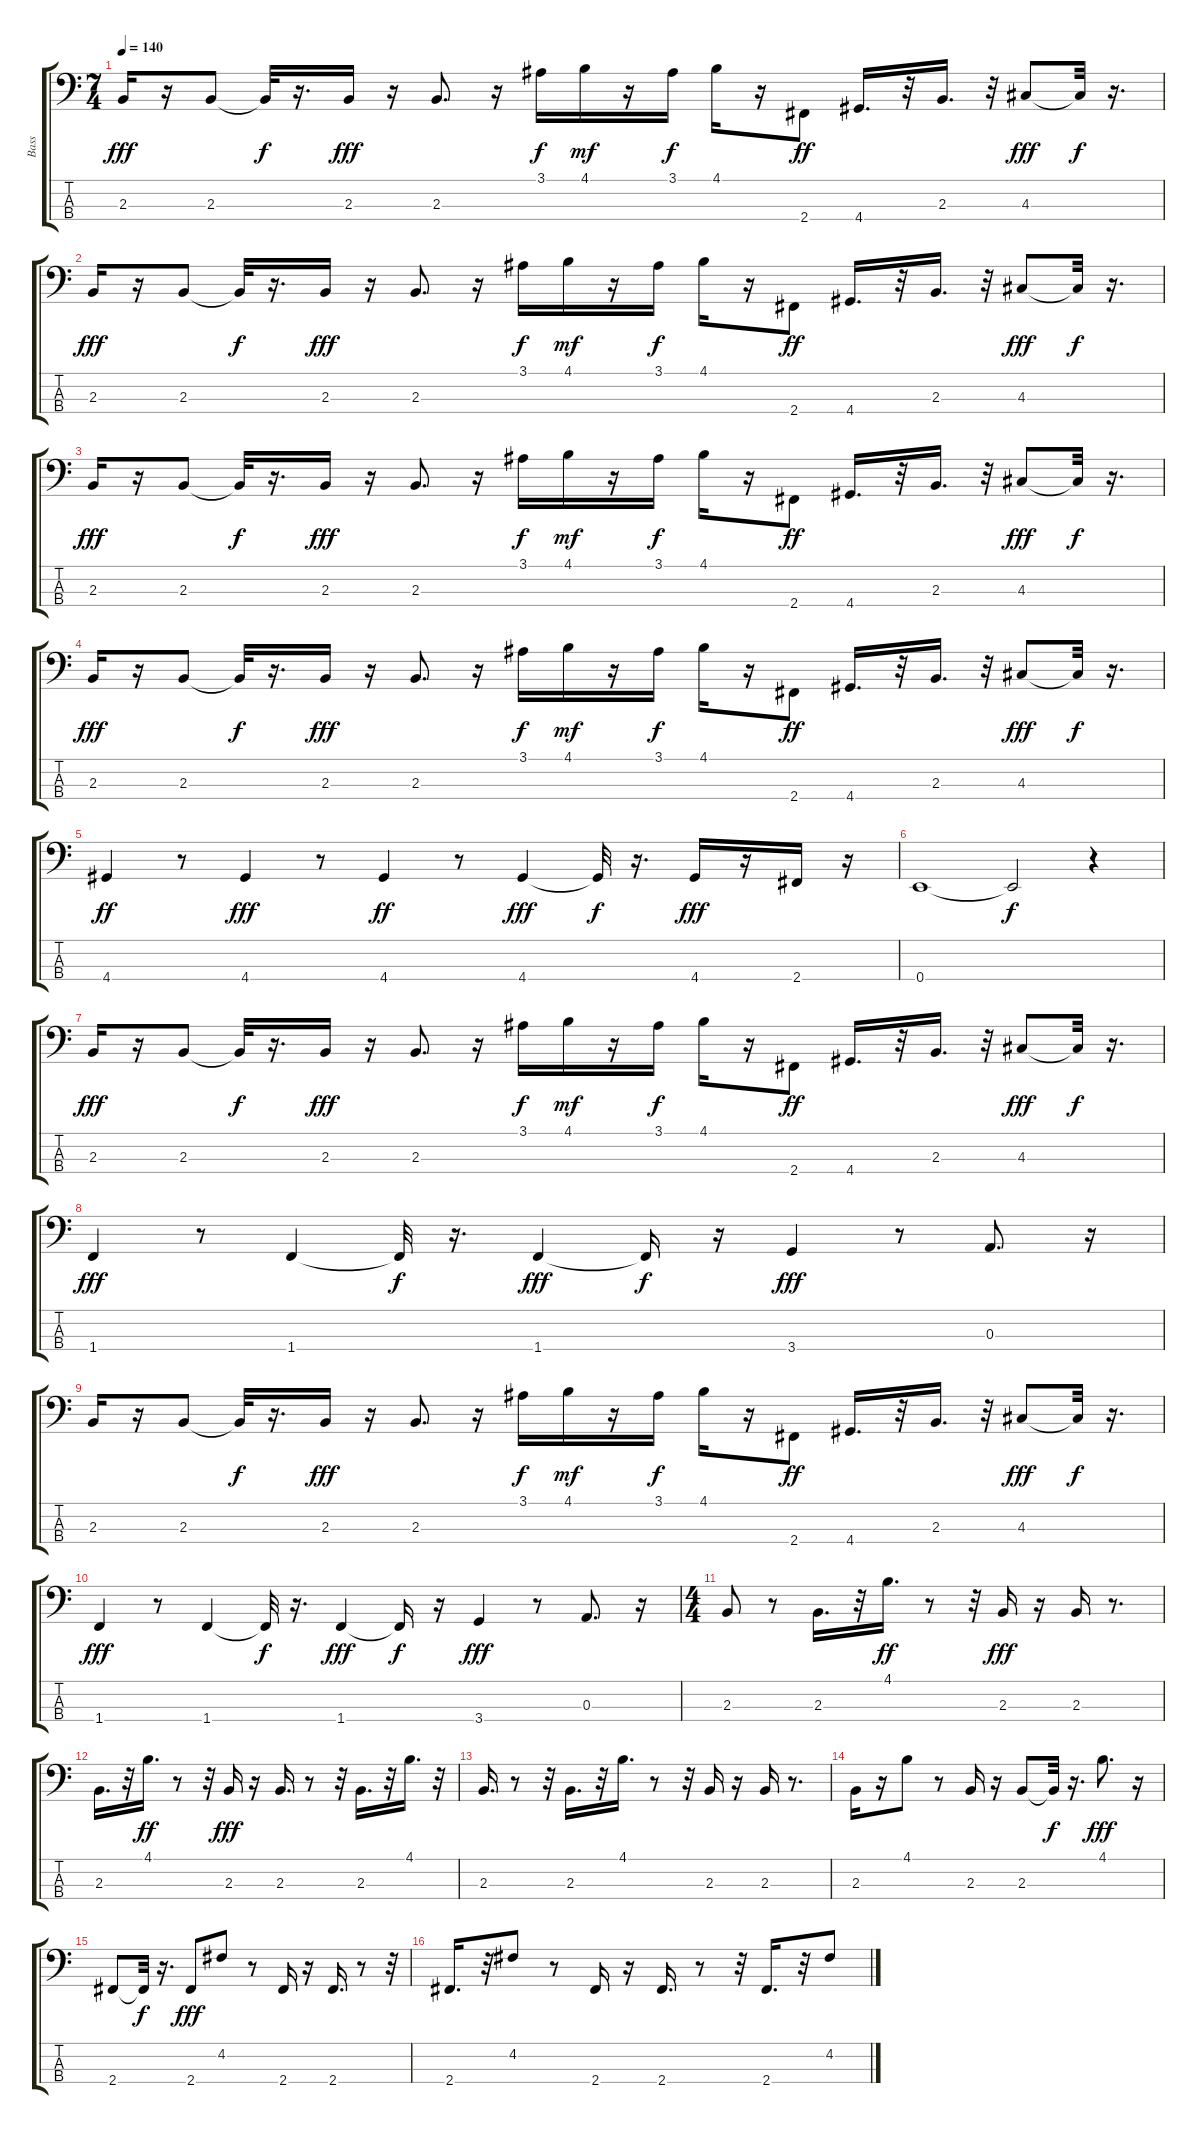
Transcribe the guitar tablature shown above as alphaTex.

\track ("Bass" "Bass") {instrument electricbassfinger}
\staff {score tabs}
\tuning (G2 D2 A1 E1) {hide}
\ts (7 4)
\tempo 140
\clef f4
\ks c
2.3.16{dy fff} r.16 2.3.8 2.3{t}.32{dy f} r.16{d} 2.3.16{dy fff} r.16 2.3.8{d} r.16 3.1.16{dy f} 4.1.16{dy mf} r.16 3.1.16{dy f} 4.1.16 r.16 2.4.8{dy ff} 4.4.16{d} r.32 2.3.16{d} r.32 4.3.8{dy fff} 4.3{t}.32{dy f} r.16{d} |
2.3.16{dy fff} r.16 2.3.8 2.3{t}.32{dy f} r.16{d} 2.3.16{dy fff} r.16 2.3.8{d} r.16 3.1.16{dy f} 4.1.16{dy mf} r.16 3.1.16{dy f} 4.1.16 r.16 2.4.8{dy ff} 4.4.16{d} r.32 2.3.16{d} r.32 4.3.8{dy fff} 4.3{t}.32{dy f} r.16{d} |
2.3.16{dy fff} r.16 2.3.8 2.3{t}.32{dy f} r.16{d} 2.3.16{dy fff} r.16 2.3.8{d} r.16 3.1.16{dy f} 4.1.16{dy mf} r.16 3.1.16{dy f} 4.1.16 r.16 2.4.8{dy ff} 4.4.16{d} r.32 2.3.16{d} r.32 4.3.8{dy fff} 4.3{t}.32{dy f} r.16{d} |
2.3.16{dy fff} r.16 2.3.8 2.3{t}.32{dy f} r.16{d} 2.3.16{dy fff} r.16 2.3.8{d} r.16 3.1.16{dy f} 4.1.16{dy mf} r.16 3.1.16{dy f} 4.1.16 r.16 2.4.8{dy ff} 4.4.16{d} r.32 2.3.16{d} r.32 4.3.8{dy fff} 4.3{t}.32{dy f} r.16{d} |
4.4.4{dy ff} r.8 4.4.4{dy fff} r.8 4.4.4{dy ff} r.8 4.4.4{dy fff} 4.4{t}.32{dy f} r.16{d} 4.4.16{dy fff} r.16 2.4.16 r.16 |
0.4.1 0.4{t}.2{dy f} r.4 |
2.3.16{dy fff} r.16 2.3.8 2.3{t}.32{dy f} r.16{d} 2.3.16{dy fff} r.16 2.3.8{d} r.16 3.1.16{dy f} 4.1.16{dy mf} r.16 3.1.16{dy f} 4.1.16 r.16 2.4.8{dy ff} 4.4.16{d} r.32 2.3.16{d} r.32 4.3.8{dy fff} 4.3{t}.32{dy f} r.16{d} |
1.4.4{dy fff} r.8 1.4.4 1.4{t}.32{dy f} r.16{d} 1.4.4{dy fff} 1.4{t}.16{dy f} r.16 3.4.4{dy fff} r.8 0.3.8{d} r.16 |
2.3.16 r.16 2.3.8 2.3{t}.32{dy f} r.16{d} 2.3.16{dy fff} r.16 2.3.8{d} r.16 3.1.16{dy f} 4.1.16{dy mf} r.16 3.1.16{dy f} 4.1.16 r.16 2.4.8{dy ff} 4.4.16{d} r.32 2.3.16{d} r.32 4.3.8{dy fff} 4.3{t}.32{dy f} r.16{d} |
1.4.4{dy fff} r.8 1.4.4 1.4{t}.32{dy f} r.16{d} 1.4.4{dy fff} 1.4{t}.16{dy f} r.16 3.4.4{dy fff} r.8 0.3.8{d} r.16 |
\ts (4 4)
2.3.8 r.8 2.3.16{d} r.32 4.1.16{d dy ff} r.8 r.32 2.3.16{dy fff} r.16 2.3.16 r.8{d} |
2.3.16{d} r.32 4.1.16{d dy ff} r.8 r.32 2.3.16{dy fff} r.16 2.3.16{d} r.8 r.32 2.3.16{d} r.32 4.1.16{d} r.32 |
2.3.16{d} r.8 r.32 2.3.16{d} r.32 4.1.16{d} r.8 r.32 2.3.16 r.16 2.3.16 r.8{d} |
2.3.16 r.16 4.1.8 r.8 2.3.16 r.16 2.3.8 2.3{t}.32{dy f} r.16{d} 4.1.8{d dy fff} r.16 |
2.4.8 2.4{t}.32{dy f} r.16{d} 2.4.8{dy fff} 4.2.8 r.8 2.4.16 r.16 2.4.16{d} r.8 r.32 |
2.4.16{d} r.32 4.2.8 r.8 2.4.16 r.16 2.4.16{d} r.8 r.32 2.4.16{d} r.32 4.2.8
